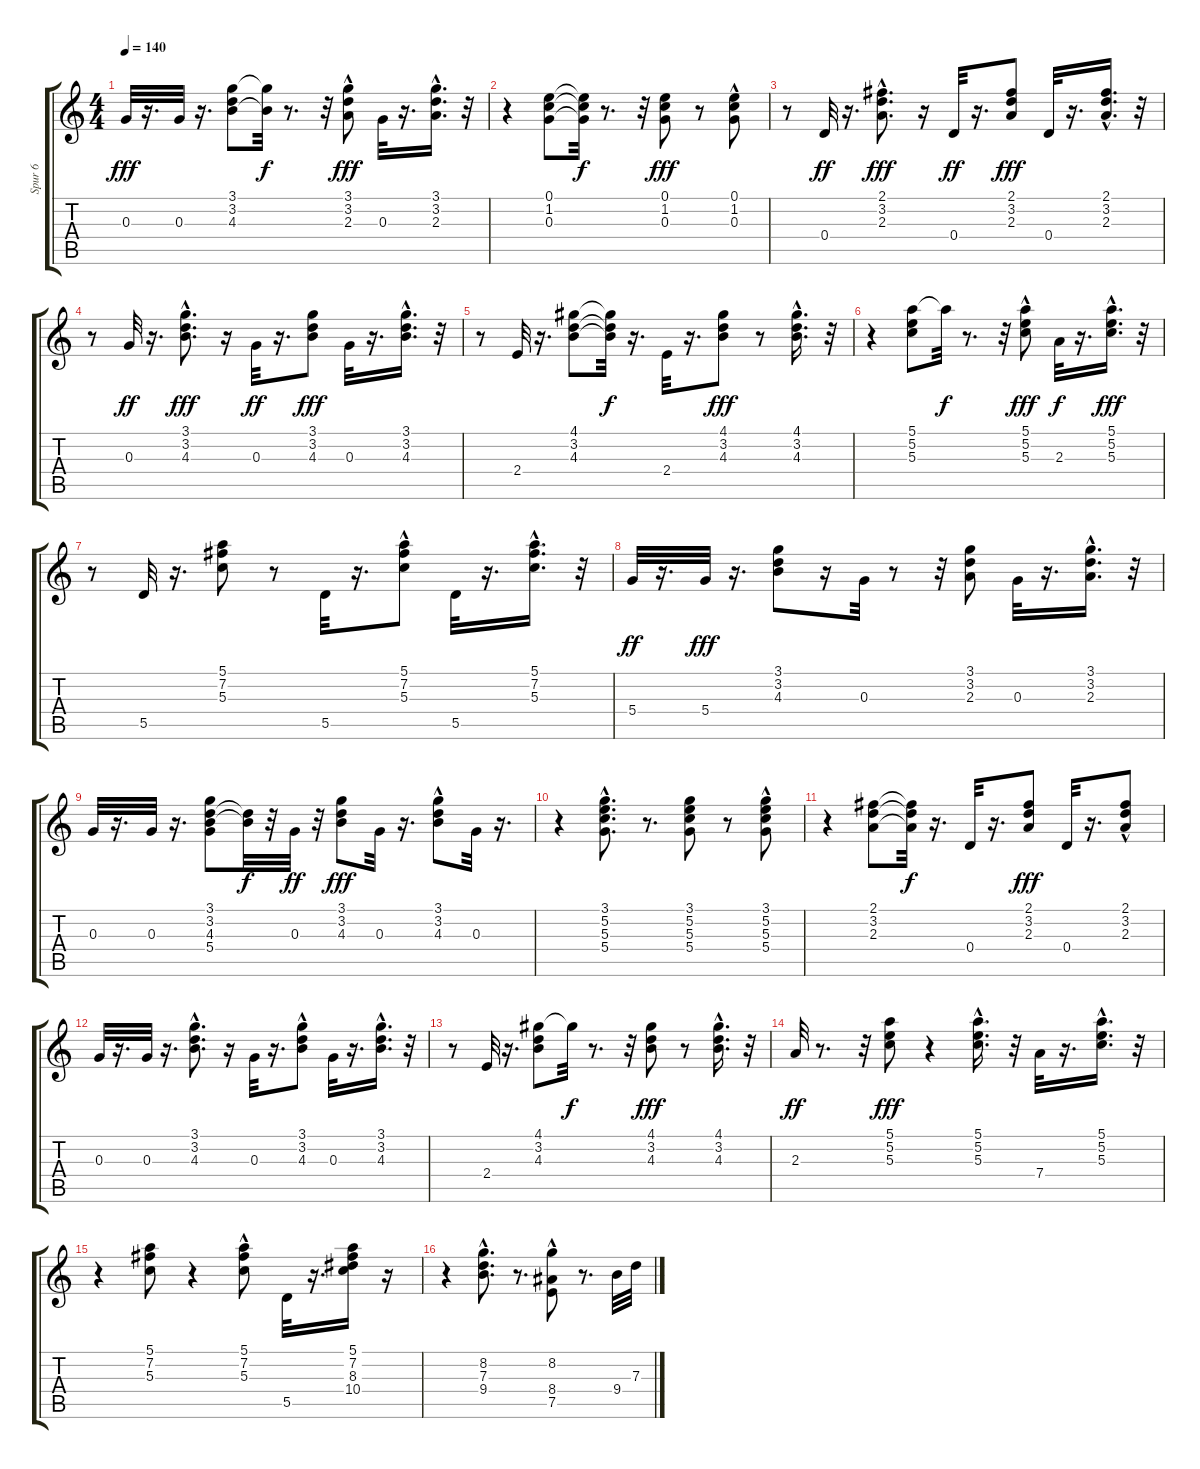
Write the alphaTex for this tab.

\track ("Spur 6" "Spur 6") {instrument electricguitarjazz}
\staff {score tabs}
\tuning (E4 B3 G3 D3 A2 E2) {hide}
\ts (4 4)
\tempo 140
\clef g2
\ks c
0.3.32{dy fff} r.16{d} 0.3.32 r.16{d} (3.1 3.2 4.3).8 (3.1{t} 4.3{t}).32{dy f} r.8{d} r.32 (3.1 3.2{hac} 2.3{hac}).8{dy fff} 0.3.32 r.16{d} (3.1{hac} 3.2{hac} 2.3).16{d} r.32 |
r.4 (0.1 1.2 0.3).8 (0.1{t} 1.2{t} 0.3{t}).32{dy f} r.8{d} r.32 (0.1 1.2 0.3).8{dy fff} r.8 (0.1 1.2 0.3{hac}).8 |
r.8 0.4.32{dy ff} r.16{d} (2.1{hac} 3.2 2.3).8{d dy fff} r.16 0.4.32{dy ff} r.16{d} (2.1 3.2 2.3).8{dy fff} 0.4.32 r.16{d} (2.1{hac} 3.2{hac} 2.3{hac}).16{d} r.32 |
r.8 0.3.32{dy ff} r.16{d} (3.1{hac} 3.2 4.3{hac}).8{d dy fff} r.16 0.3.32{dy ff} r.16{d} (3.1 3.2 4.3).8{dy fff} 0.3.32 r.16{d} (3.1{hac} 3.2{hac} 4.3{hac}).16{d} r.32 |
r.8 2.4.32 r.16{d} (4.1 3.2 4.3).8 (4.1{t} 3.2{t} 4.3{t}).32{dy f} r.16{d} 2.4.32 r.16{d} (4.1 3.2 4.3).8{dy fff} r.8 (4.1{hac} 3.2 4.3{hac}).16{d} r.32 |
r.4 (5.1 5.2 5.3).8 5.1{t}.32{dy f} r.8{d} r.32 (5.1 5.2{hac} 5.3).8{dy fff} 2.3.32{dy f} r.16{d} (5.1{hac} 5.2{hac} 5.3{hac}).16{d dy fff} r.32 |
r.8 5.5.32 r.16{d} (5.1 7.2 5.3).8 r.8 5.5.32 r.16{d} (5.1{hac} 7.2{hac} 5.3).8 5.5.32 r.16{d} (5.1 7.2{hac} 5.3{hac}).16{d} r.32 |
5.4.32{dy ff} r.16{d} 5.4.32{dy fff} r.16{d} (3.1 3.2 4.3).8 r.16 0.3.32 r.8 r.32 (3.1 3.2 2.3).8 0.3.32 r.16{d} (3.1{hac} 3.2{hac} 2.3{hac}).16{d} r.32 |
0.3.32 r.16{d} 0.3.32 r.16{d} (3.1 3.2 4.3 5.4).8 (3.2{t} 4.3{t}).32{dy f} r.32 0.3.32{dy ff} r.32 (3.1 3.2 4.3).8{dy fff} 0.3.32 r.16{d} (3.1 3.2{hac} 4.3).8 0.3.32 r.16{d} |
r.4 (3.1{hac} 5.2 5.3 5.4{hac}).8{d} r.8{d} (3.1 5.2 5.3 5.4).8 r.8 (3.1 5.2{hac} 5.3{hac} 5.4{hac}).8 |
r.4 (2.1 3.2 2.3).8 (2.1{t} 3.2{t} 2.3{t}).32{dy f} r.16{d} 0.4.32 r.16{d} (2.1 3.2 2.3).8{dy fff} 0.4.32 r.16{d} (2.1 3.2{hac} 2.3{hac}).8 |
0.3.32 r.16{d} 0.3.32 r.16{d} (3.1{hac} 3.2 4.3).8{d} r.16 0.3.32 r.16{d} (3.1 3.2{hac} 4.3).8 0.3.32 r.16{d} (3.1{hac} 3.2{hac} 4.3{hac}).16{d} r.32 |
r.8 2.4.32 r.16{d} (4.1 3.2 4.3).8 4.1{t}.32{dy f} r.8{d} r.32 (4.1 3.2 4.3).8{dy fff} r.8 (4.1{hac} 3.2{hac} 4.3{hac}).16{d} r.32 |
2.3.32{dy ff} r.8{d} r.32 (5.1 5.2 5.3).8{dy fff} r.4 (5.1{hac} 5.2{hac} 5.3{hac}).16{d} r.32 7.4.32 r.16{d} (5.1{hac} 5.2{hac} 5.3{hac}).16{d} r.32 |
r.4 (5.1 7.2 5.3).8 r.4 (5.1 7.2 5.3{hac}).8 5.5.32 r.16{d} (5.1 7.2 8.3 10.4).16 r.16 |
r.4 (8.2{hac} 7.3{hac} 9.4{hac}).8{d} r.8{d} (8.2 8.4{hac} 7.5{hac}).8 r.8{d} 9.4.32 7.3.32
